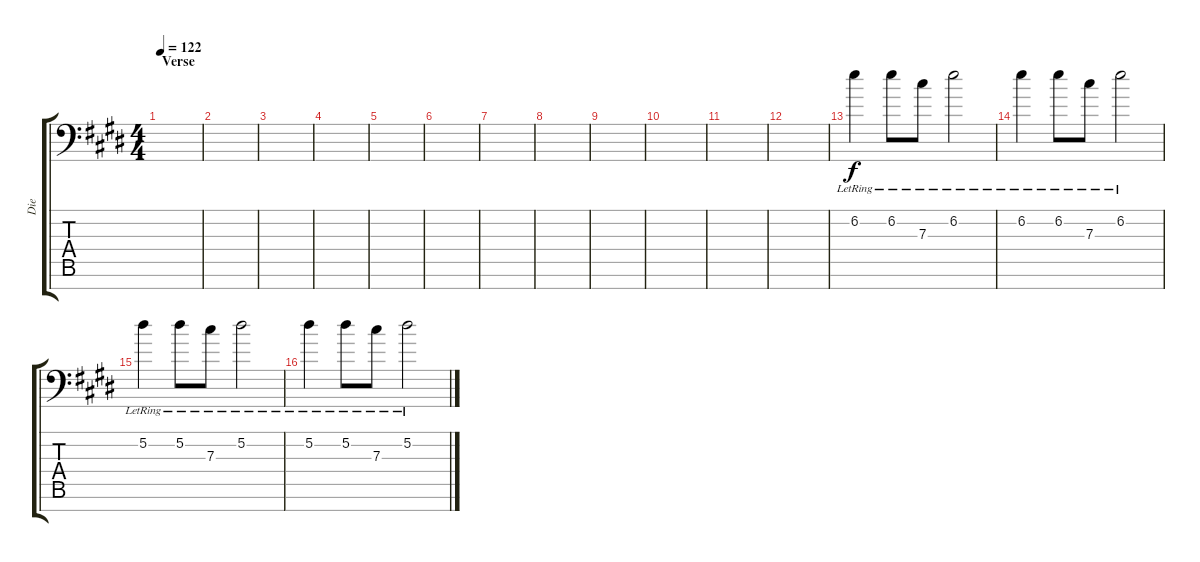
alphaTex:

\track ("Die" "Die") {instrument electricguitarjazz}
\staff {score tabs}
\tuning (Eb4 Bb3 Gb3 Db3 Ab2 Db2 Ab1) {hide}
\ts (4 4)
\section ("" "Verse")
\tempo 122
\clef f4
\ks c#minor
|
|
|
|
|
|
|
|
|
|
|
|
6.2{lr}.4 6.2{lr}.8 7.3{lr}.8 6.2{lr}.2 |
6.2{lr}.4 6.2{lr}.8 7.3{lr}.8 6.2{lr}.2 |
5.2{lr}.4 5.2{lr}.8 7.3{lr}.8 5.2{lr}.2 |
5.2{lr}.4 5.2{lr}.8 7.3{lr}.8 5.2{lr}.2
